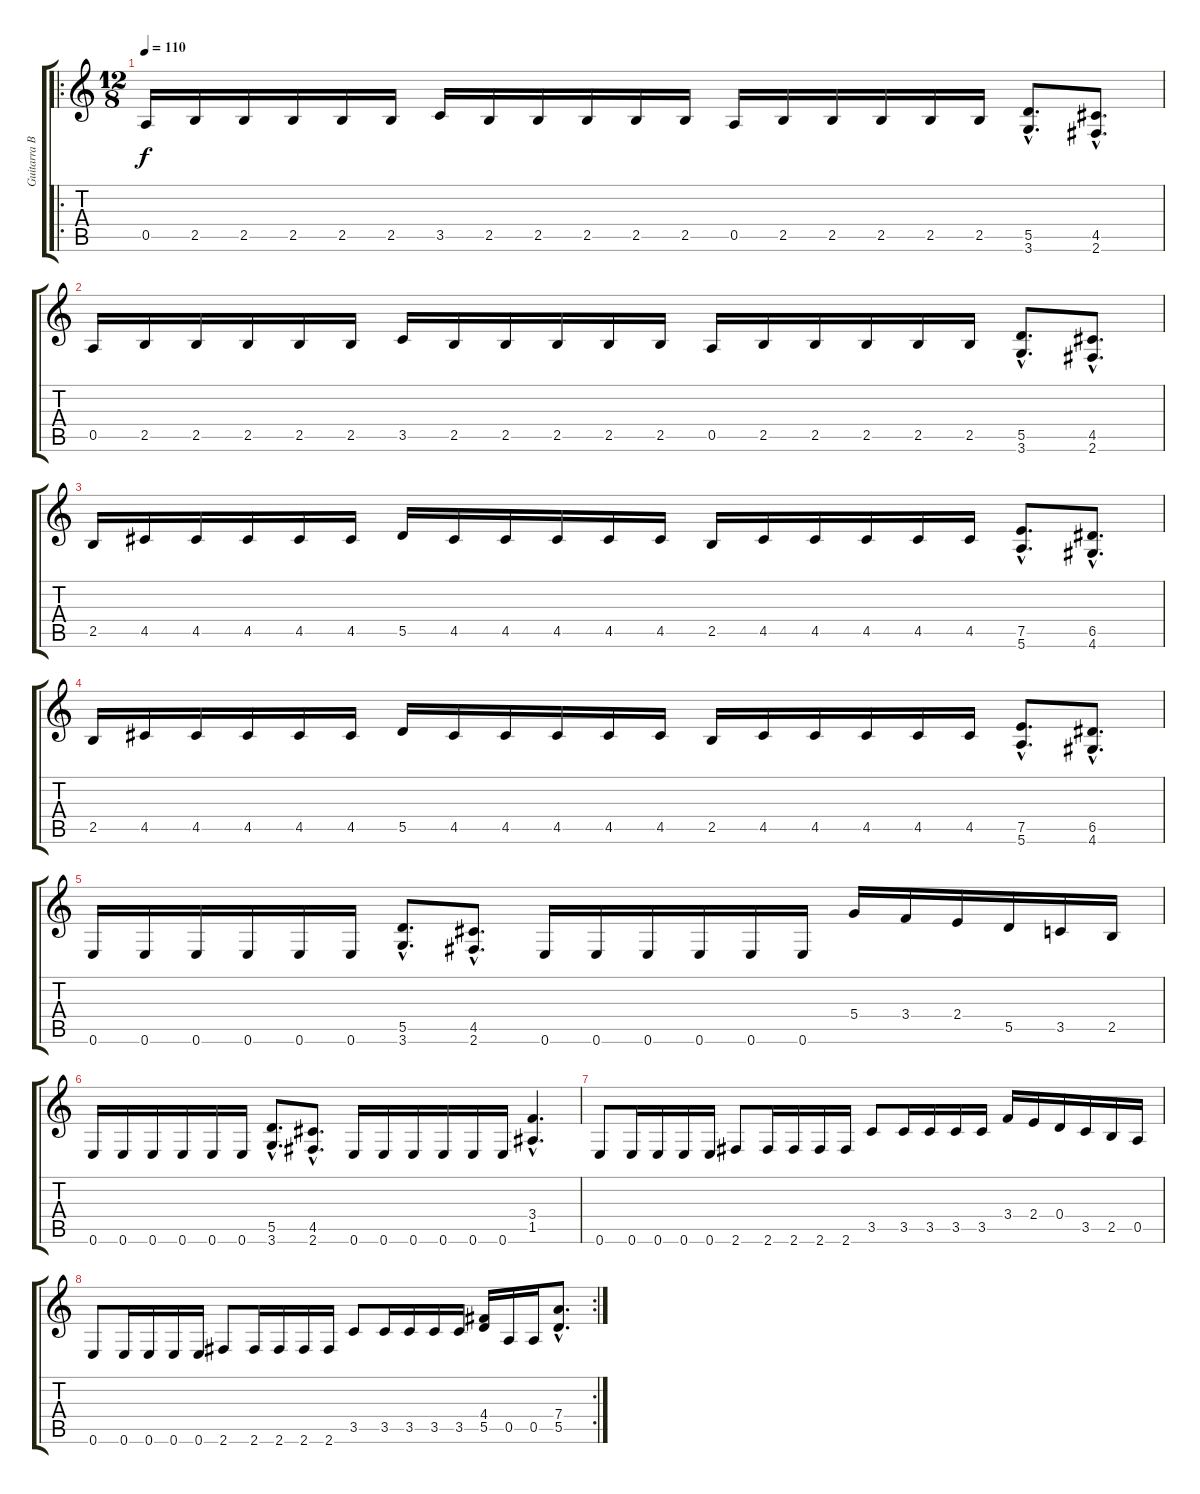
\track ("Guitarra Base" "Guitarra B") {instrument distortionguitar}
\staff {score tabs}
\tuning (E4 B3 G3 D3 A2 E2) {hide}
\ro
\ts (12 8)
\tempo 110
\clef g2
\ks c
0.5.16{dy f instrument distortionguitar} 2.5.16 2.5.16 2.5.16 2.5.16 2.5.16 3.5.16 2.5.16 2.5.16 2.5.16 2.5.16 2.5.16 0.5.16 2.5.16 2.5.16 2.5.16 2.5.16 2.5.16 (5.5{hac} 3.6{hac}).8{d} (4.5{hac} 2.6{hac}).8{d} |
0.5.16 2.5.16 2.5.16 2.5.16 2.5.16 2.5.16 3.5.16 2.5.16 2.5.16 2.5.16 2.5.16 2.5.16 0.5.16 2.5.16 2.5.16 2.5.16 2.5.16 2.5.16 (5.5{hac} 3.6{hac}).8{d} (4.5{hac} 2.6{hac}).8{d} |
2.5.16 4.5.16 4.5.16 4.5.16 4.5.16 4.5.16 5.5.16 4.5.16 4.5.16 4.5.16 4.5.16 4.5.16 2.5.16 4.5.16 4.5.16 4.5.16 4.5.16 4.5.16 (7.5{hac} 5.6{hac}).8{d} (6.5{hac} 4.6{hac}).8{d} |
2.5.16 4.5.16 4.5.16 4.5.16 4.5.16 4.5.16 5.5.16 4.5.16 4.5.16 4.5.16 4.5.16 4.5.16 2.5.16 4.5.16 4.5.16 4.5.16 4.5.16 4.5.16 (7.5{hac} 5.6{hac}).8{d} (6.5{hac} 4.6{hac}).8{d} |
0.6.16 0.6.16 0.6.16 0.6.16 0.6.16 0.6.16 (5.5{hac} 3.6{hac}).8{d} (4.5{hac} 2.6{hac}).8{d} 0.6.16 0.6.16 0.6.16 0.6.16 0.6.16 0.6.16 5.4.16 3.4.16 2.4.16 5.5.16 3.5.16 2.5.16 |
0.6.16 0.6.16 0.6.16 0.6.16 0.6.16 0.6.16 (5.5{hac} 3.6{hac}).8{d} (4.5{hac} 2.6{hac}).8{d} 0.6.16 0.6.16 0.6.16 0.6.16 0.6.16 0.6.16 (3.4{hac} 1.5{hac}).4{d} |
0.6.8 0.6.16 0.6.16 0.6.16 0.6.16 2.6.8 2.6.16 2.6.16 2.6.16 2.6.16 3.5.8 3.5.16 3.5.16 3.5.16 3.5.16 3.4.16 2.4.16 0.4.16 3.5.16 2.5.16 0.5.16 |
\rc 2
0.6.8 0.6.16 0.6.16 0.6.16 0.6.16 2.6.8 2.6.16 2.6.16 2.6.16 2.6.16 3.5.8 3.5.16 3.5.16 3.5.16 3.5.16 (4.4 5.5).16 0.5.16 0.5.16 (7.4{hac} 5.5{hac}).8{d}
